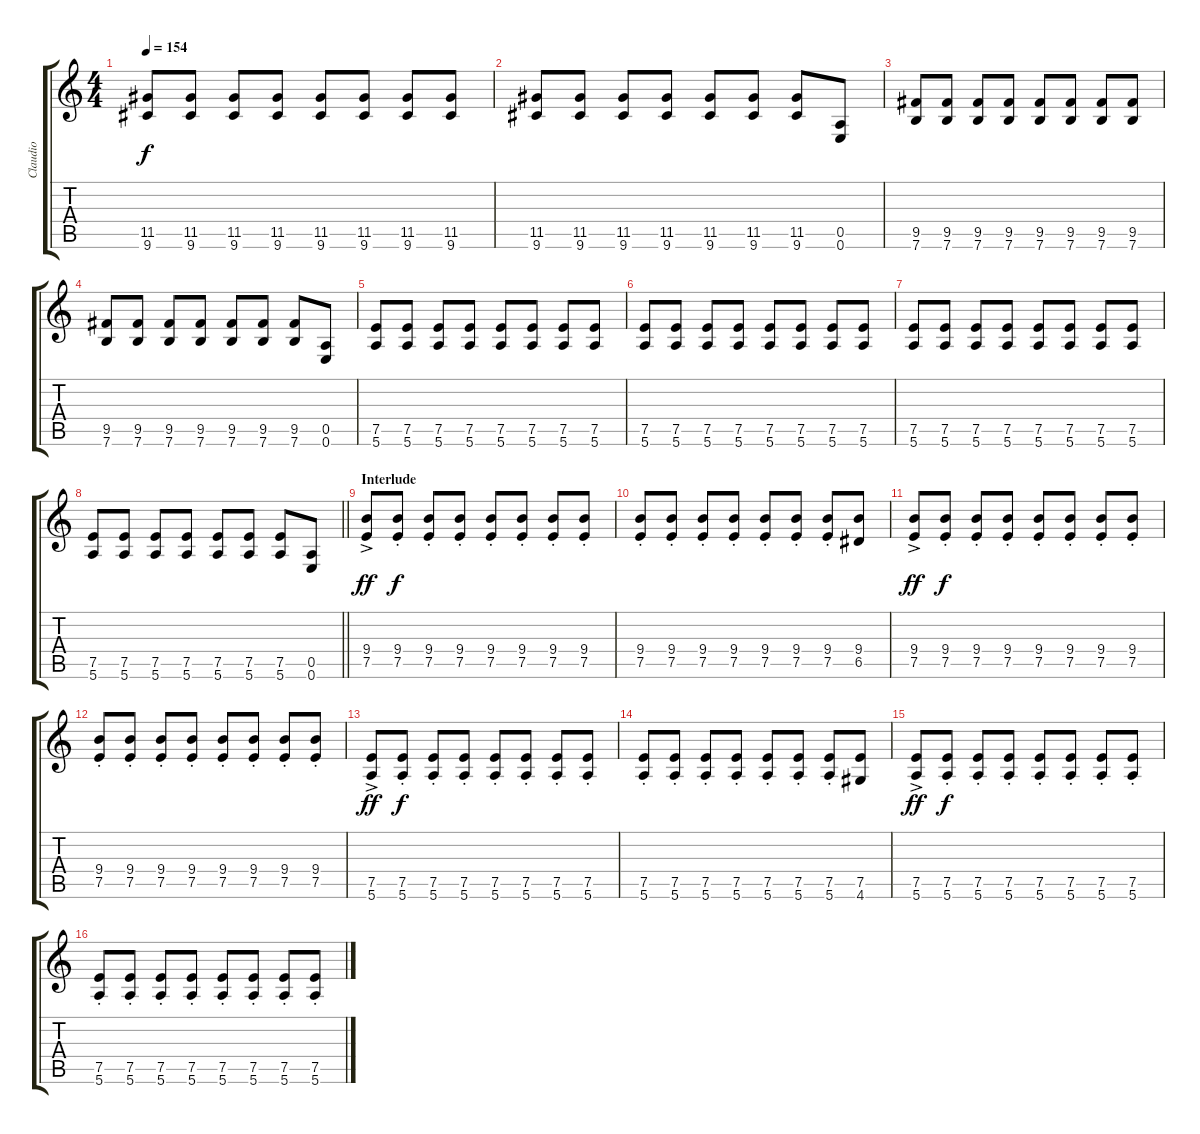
\track ("Claudio" "Claudio") {instrument distortionguitar}
\staff {score tabs}
\tuning (E4 B3 G3 D3 A2 E2) {hide}
\ts (4 4)
\tempo 154
\clef g2
\ks c
(11.5 9.6).8{dy f} (11.5 9.6).8 (11.5 9.6).8 (11.5 9.6).8 (11.5 9.6).8 (11.5 9.6).8 (11.5 9.6).8 (11.5 9.6).8 |
(11.5 9.6).8 (11.5 9.6).8 (11.5 9.6).8 (11.5 9.6).8 (11.5 9.6).8 (11.5 9.6).8 (11.5 9.6).8 (0.5 0.6).8 |
(9.5 7.6).8 (9.5 7.6).8 (9.5 7.6).8 (9.5 7.6).8 (9.5 7.6).8 (9.5 7.6).8 (9.5 7.6).8 (9.5 7.6).8 |
(9.5 7.6).8 (9.5 7.6).8 (9.5 7.6).8 (9.5 7.6).8 (9.5 7.6).8 (9.5 7.6).8 (9.5 7.6).8 (0.5 0.6).8 |
(7.5 5.6).8 (7.5 5.6).8 (7.5 5.6).8 (7.5 5.6).8 (7.5 5.6).8 (7.5 5.6).8 (7.5 5.6).8 (7.5 5.6).8 |
(7.5 5.6).8 (7.5 5.6).8 (7.5 5.6).8 (7.5 5.6).8 (7.5 5.6).8 (7.5 5.6).8 (7.5 5.6).8 (7.5 5.6).8 |
(7.5 5.6).8 (7.5 5.6).8 (7.5 5.6).8 (7.5 5.6).8 (7.5 5.6).8 (7.5 5.6).8 (7.5 5.6).8 (7.5 5.6).8 |
\barLineRight lightlight
(7.5 5.6).8 (7.5 5.6).8 (7.5 5.6).8 (7.5 5.6).8 (7.5 5.6).8 (7.5 5.6).8 (7.5 5.6).8 (0.5 0.6).8 |
\section ("" "Interlude")
(9.4{ac} 7.5{ac}).8{dy ff} (9.4{st} 7.5{st}).8{dy f} (9.4{st} 7.5{st}).8 (9.4{st} 7.5{st}).8 (9.4{st} 7.5{st}).8 (9.4{st} 7.5{st}).8 (9.4{st} 7.5{st}).8 (9.4{st} 7.5{st}).8 |
(9.4{st} 7.5{st}).8 (9.4{st} 7.5{st}).8 (9.4{st} 7.5{st}).8 (9.4{st} 7.5{st}).8 (9.4{st} 7.5{st}).8 (9.4{st} 7.5{st}).8 (9.4{st} 7.5{st}).8 (9.4 6.5).8 |
(9.4{ac} 7.5{ac}).8{dy ff} (9.4{st} 7.5{st}).8{dy f} (9.4{st} 7.5{st}).8 (9.4{st} 7.5{st}).8 (9.4{st} 7.5{st}).8 (9.4{st} 7.5{st}).8 (9.4{st} 7.5{st}).8 (9.4{st} 7.5{st}).8 |
(9.4{st} 7.5{st}).8 (9.4{st} 7.5{st}).8 (9.4{st} 7.5{st}).8 (9.4{st} 7.5{st}).8 (9.4{st} 7.5{st}).8 (9.4{st} 7.5{st}).8 (9.4{st} 7.5{st}).8 (9.4{st} 7.5{st}).8 |
(7.5{ac} 5.6{ac}).8{dy ff} (7.5{st} 5.6{st}).8{dy f} (7.5{st} 5.6{st}).8 (7.5{st} 5.6{st}).8 (7.5{st} 5.6{st}).8 (7.5{st} 5.6{st}).8 (7.5{st} 5.6{st}).8 (7.5{st} 5.6{st}).8 |
(7.5{st} 5.6{st}).8 (7.5{st} 5.6{st}).8 (7.5{st} 5.6{st}).8 (7.5{st} 5.6{st}).8 (7.5{st} 5.6{st}).8 (7.5{st} 5.6{st}).8 (7.5{st} 5.6{st}).8 (7.5 4.6).8 |
(7.5{ac} 5.6{ac}).8{dy ff} (7.5{st} 5.6{st}).8{dy f} (7.5{st} 5.6{st}).8 (7.5{st} 5.6{st}).8 (7.5{st} 5.6{st}).8 (7.5{st} 5.6{st}).8 (7.5{st} 5.6{st}).8 (7.5{st} 5.6{st}).8 |
(7.5{st} 5.6{st}).8 (7.5{st} 5.6{st}).8 (7.5{st} 5.6{st}).8 (7.5{st} 5.6{st}).8 (7.5{st} 5.6{st}).8 (7.5{st} 5.6{st}).8 (7.5{st} 5.6{st}).8 (7.5{st} 5.6{st}).8
